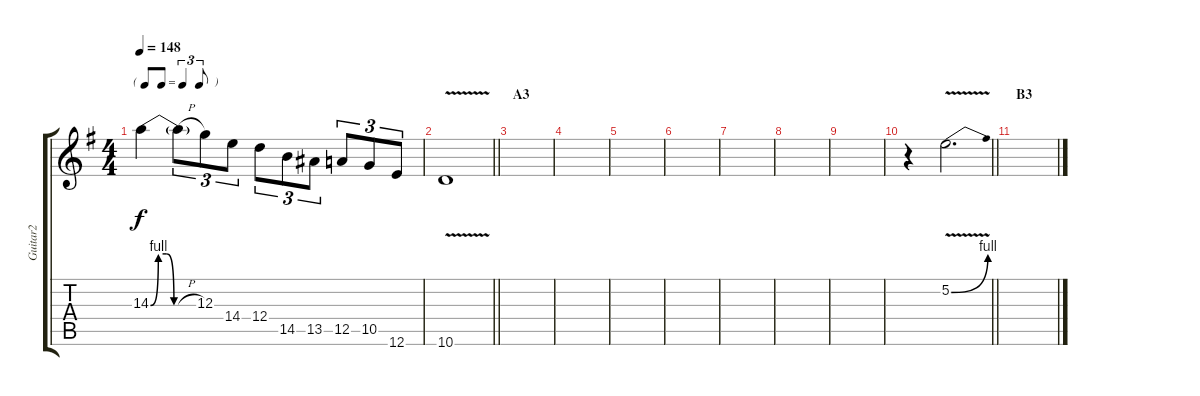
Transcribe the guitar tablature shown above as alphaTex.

\track ("Guitar2" "Guitar2") {instrument distortionguitar}
\staff {score tabs}
\tuning (E4 B3 G3 D3 A2 E2) {hide}
\ts (4 4)
\tf triplet8th
\tempo 148
\clef g2
\ks g
14.3{be (custom 0 0 10 4 20 4 30 0 60 0)}.4{dy f} 14.3{h t}.8{tu (3 2)} 12.3.8{tu (3 2)} 14.4.8{tu (3 2)} 12.4.8{tu (3 2)} 14.5.8{tu (3 2)} 13.5.8{tu (3 2)} 12.5.8{tu (3 2)} 10.5.8{tu (3 2)} 12.6.8{tu (3 2)} |
\barLineRight lightlight
10.6{v}.1 |
\section ("" "A3")
|
|
|
|
|
|
|
\barLineRight lightlight
r.4 5.2{be (bend 0 0 60 4) v}.2{d} |
\section ("" "B3")
